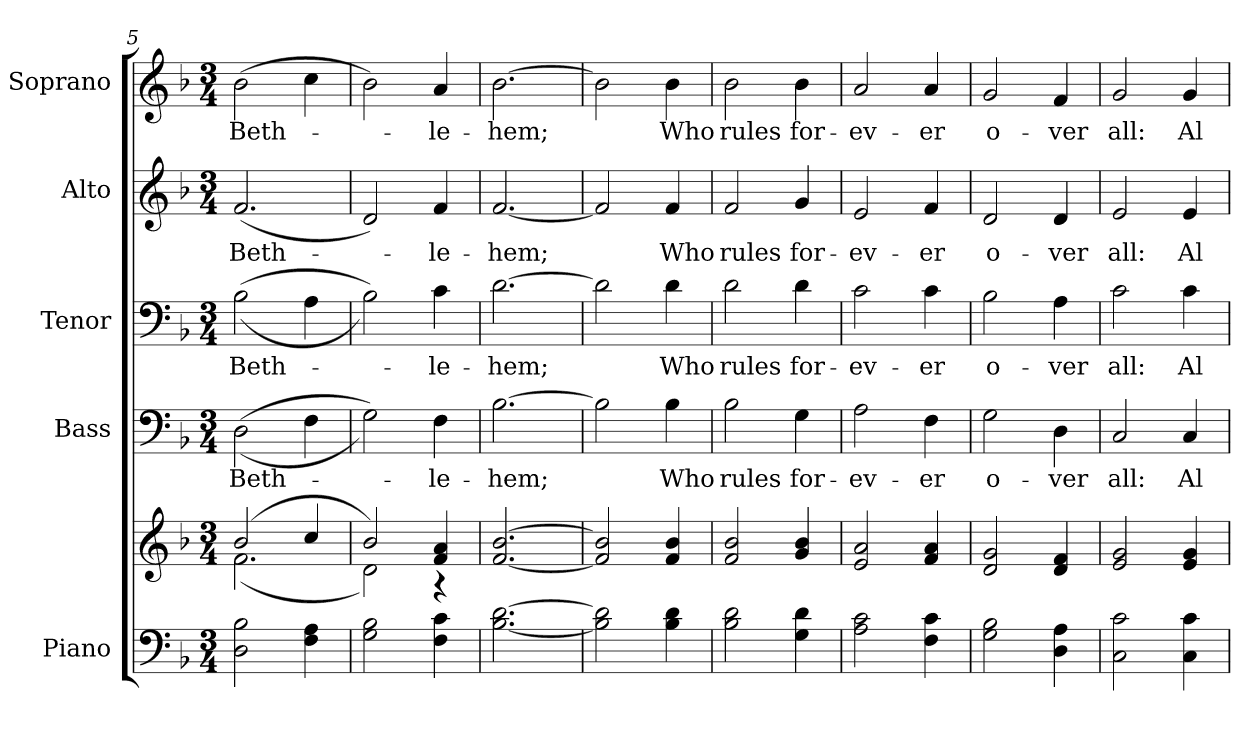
**kern	**kern	**kern	**text	**kern	**text	**kern	**text	**kern	**text
*part5	*part5	*part4	*part4	*part3	*part3	*part2	*part2	*part1	*part1
*staff6	*staff5	*staff4	*staff4	*staff3	*staff3	*staff2	*staff2	*staff1	*staff1
*I"Piano	*	*I"Bass	*	*I"Tenor	*	*I"Alto	*	*I"Soprano	*
*I'Pno.	*	*I'B.	*	*I'T.	*	*I'A.	*	*I'S.	*
*clefF4	*clefG2	*clefF4	*	*clefF4	*	*clefG2	*	*clefG2	*
*k[b-]	*k[b-]	*k[b-]	*	*k[b-]	*	*k[b-]	*	*k[b-]	*
*F:	*F:	*F:	*	*F:	*	*F:	*	*F:	*
*M3/4	*M3/4	*M3/4	*	*M3/4	*	*M3/4	*	*M3/4	*
=5	=5	=5	=5	=5	=5	=5	=5	=5	=5
*	*^	*	*	*	*	*	*	*	*
!	!	!	!	!LO:LY:b:color=#000000	!	!	!	!	!	!
!	!	!	!	!	!	!LO:LY:b:color=#000000	!	!	!	!
!	!	!	!	!	!	!	!	!LO:LY:b:color=#000000	!	!
!	!	!	!	!	!	!	!	!	!	!LO:LY:b:color=#000000
2Di\ 2B-i	(2b-i/	(2.fi\	((2Di\	Beth-	((2B-i\	Beth-	(2.fi/	Beth-	(2b-i\	Beth-
4Fi\ 4Ai	4cci/	.	4Fi\	.	4Ai\	.	.	.	4cci\	.
=6	=6	=6	=6	=6	=6	=6	=6	=6	=6	=6
2Gi\ 2B-i	2b-i/)	2di\)	2Gi\))	.	2B-i\))	.	2di/)	.	2b-i\)	.
!	!	!	!	!LO:LY:b:color=#000000	!	!	!	!	!	!
!	!	!	!	!	!	!LO:LY:b:color=#000000	!	!	!	!
!	!	!	!	!	!	!	!	!LO:LY:b:color=#000000	!	!
!	!	!	!	!	!	!	!	!	!	!LO:LY:b:color=#000000
4Fi\ 4ci	4fi/ 4ai	4r	4Fi\	-le-	4ci\	-le-	4fi/	-le-	4ai/	-le-
*	*v	*v	*	*	*	*	*	*	*	*
=7	=7	=7	=7	=7	=7	=7	=7	=7	=7
*	*^	*	*	*	*	*	*	*	*
!	!	!	!	!LO:LY:b:color=#000000	!	!	!	!	!	!
*	*v	*v	*	*	*	*	*	*	*	*
*	*^	*	*	*	*	*	*	*	*
!	!	!	!	!	!	!LO:LY:b:color=#000000	!	!	!	!
*	*v	*v	*	*	*	*	*	*	*	*
*	*^	*	*	*	*	*	*	*	*
!	!	!	!	!	!	!	!	!LO:LY:b:color=#000000	!	!
*	*v	*v	*	*	*	*	*	*	*	*
*	*^	*	*	*	*	*	*	*	*
!	!	!	!	!	!	!	!	!	!	!LO:LY:b:color=#000000
*	*v	*v	*	*	*	*	*	*	*	*
[<2.B-i\ [>2.di	[<2.fi/ [>2.b-i	[>2.B-i\	-hem;	[>2.di\	-hem;	[<2.fi/	-hem;	[>2.b-i\	-hem;
!!LO:PB:g=z
=8	=8	=8	=8	=8	=8	=8	=8	=8	=8
2B-i\] 2di]	2fi/] 2b-i]	2B-i\]	.	2di\]	.	2fi/]	.	2b-i\]	.
!	!	!	!LO:LY:b:color=#000000	!	!	!	!	!	!
!	!	!	!	!	!LO:LY:b:color=#000000	!	!	!	!
!	!	!	!	!	!	!	!LO:LY:b:color=#000000	!	!
!	!	!	!	!	!	!	!	!	!LO:LY:b:color=#000000
4B-i\ 4di	4fi/ 4b-i	4B-i\	Who	4di\	Who	4fi/	Who	4b-i\	Who
=9	=9	=9	=9	=9	=9	=9	=9	=9	=9
!	!	!	!LO:LY:b:color=#000000	!	!	!	!	!	!
!	!	!	!	!	!LO:LY:b:color=#000000	!	!	!	!
!	!	!	!	!	!	!	!LO:LY:b:color=#000000	!	!
!	!	!	!	!	!	!	!	!	!LO:LY:b:color=#000000
2B-i\ 2di	2fi/ 2b-i	2B-i\	rules	2di\	rules	2fi/	rules	2b-i\	rules
!	!	!	!LO:LY:b:color=#000000	!	!	!	!	!	!
!	!	!	!	!	!LO:LY:b:color=#000000	!	!	!	!
!	!	!	!	!	!	!	!LO:LY:b:color=#000000	!	!
!	!	!	!	!	!	!	!	!	!LO:LY:b:color=#000000
4Gi\ 4di	4gi/ 4b-i	4Gi\	for-	4di\	for-	4gi/	for-	4b-i\	for-
=10	=10	=10	=10	=10	=10	=10	=10	=10	=10
!	!	!	!LO:LY:b:color=#000000	!	!	!	!	!	!
!	!	!	!	!	!LO:LY:b:color=#000000	!	!	!	!
!	!	!	!	!	!	!	!LO:LY:b:color=#000000	!	!
!	!	!	!	!	!	!	!	!	!LO:LY:b:color=#000000
2Ai\ 2ci	2ei/ 2ai	2Ai\	-ev-	2ci\	-ev-	2ei/	-ev-	2ai/	-ev-
!	!	!	!LO:LY:b:color=#000000	!	!	!	!	!	!
!	!	!	!	!	!LO:LY:b:color=#000000	!	!	!	!
!	!	!	!	!	!	!	!LO:LY:b:color=#000000	!	!
!	!	!	!	!	!	!	!	!	!LO:LY:b:color=#000000
4Fi\ 4ci	4fi/ 4ai	4Fi\	-er	4ci\	-er	4fi/	-er	4ai/	-er
=11	=11	=11	=11	=11	=11	=11	=11	=11	=11
!	!	!	!LO:LY:b:color=#000000	!	!	!	!	!	!
!	!	!	!	!	!LO:LY:b:color=#000000	!	!	!	!
!	!	!	!	!	!	!	!LO:LY:b:color=#000000	!	!
!	!	!	!	!	!	!	!	!	!LO:LY:b:color=#000000
2Gi\ 2B-i	2di/ 2gi	2Gi\	o-	2B-i\	o-	2di/	o-	2gi/	o-
!	!	!	!LO:LY:b:color=#000000	!	!	!	!	!	!
!	!	!	!	!	!LO:LY:b:color=#000000	!	!	!	!
!	!	!	!	!	!	!	!LO:LY:b:color=#000000	!	!
!	!	!	!	!	!	!	!	!	!LO:LY:b:color=#000000
4Di\ 4Ai	4di/ 4fi	4Di\	-ver	4Ai\	-ver	4di/	-ver	4fi/	-ver
!!LO:PB:g=z
=12	=12	=12	=12	=12	=12	=12	=12	=12	=12
!	!	!	!LO:LY:b:color=#000000	!	!	!	!	!	!
!	!	!	!	!	!LO:LY:b:color=#000000	!	!	!	!
!	!	!	!	!	!	!	!LO:LY:b:color=#000000	!	!
!	!	!	!	!	!	!	!	!	!LO:LY:b:color=#000000
2Ci\ 2ci	2ei/ 2gi	2Ci/	all:	2ci\	all:	2ei/	all:	2gi/	all:
!	!	!	!LO:LY:b:color=#000000	!	!	!	!	!	!
!	!	!	!	!	!LO:LY:b:color=#000000	!	!	!	!
!	!	!	!	!	!	!	!LO:LY:b:color=#000000	!	!
!	!	!	!	!	!	!	!	!	!LO:LY:b:color=#000000
4Ci\ 4ci	4ei/ 4gi	4Ci/	Al	4ci\	Al	4ei/	Al	4gi/	Al
=	=	=	=	=	=	=	=	=	=
*-	*-	*-	*-	*-	*-	*-	*-	*-	*-
